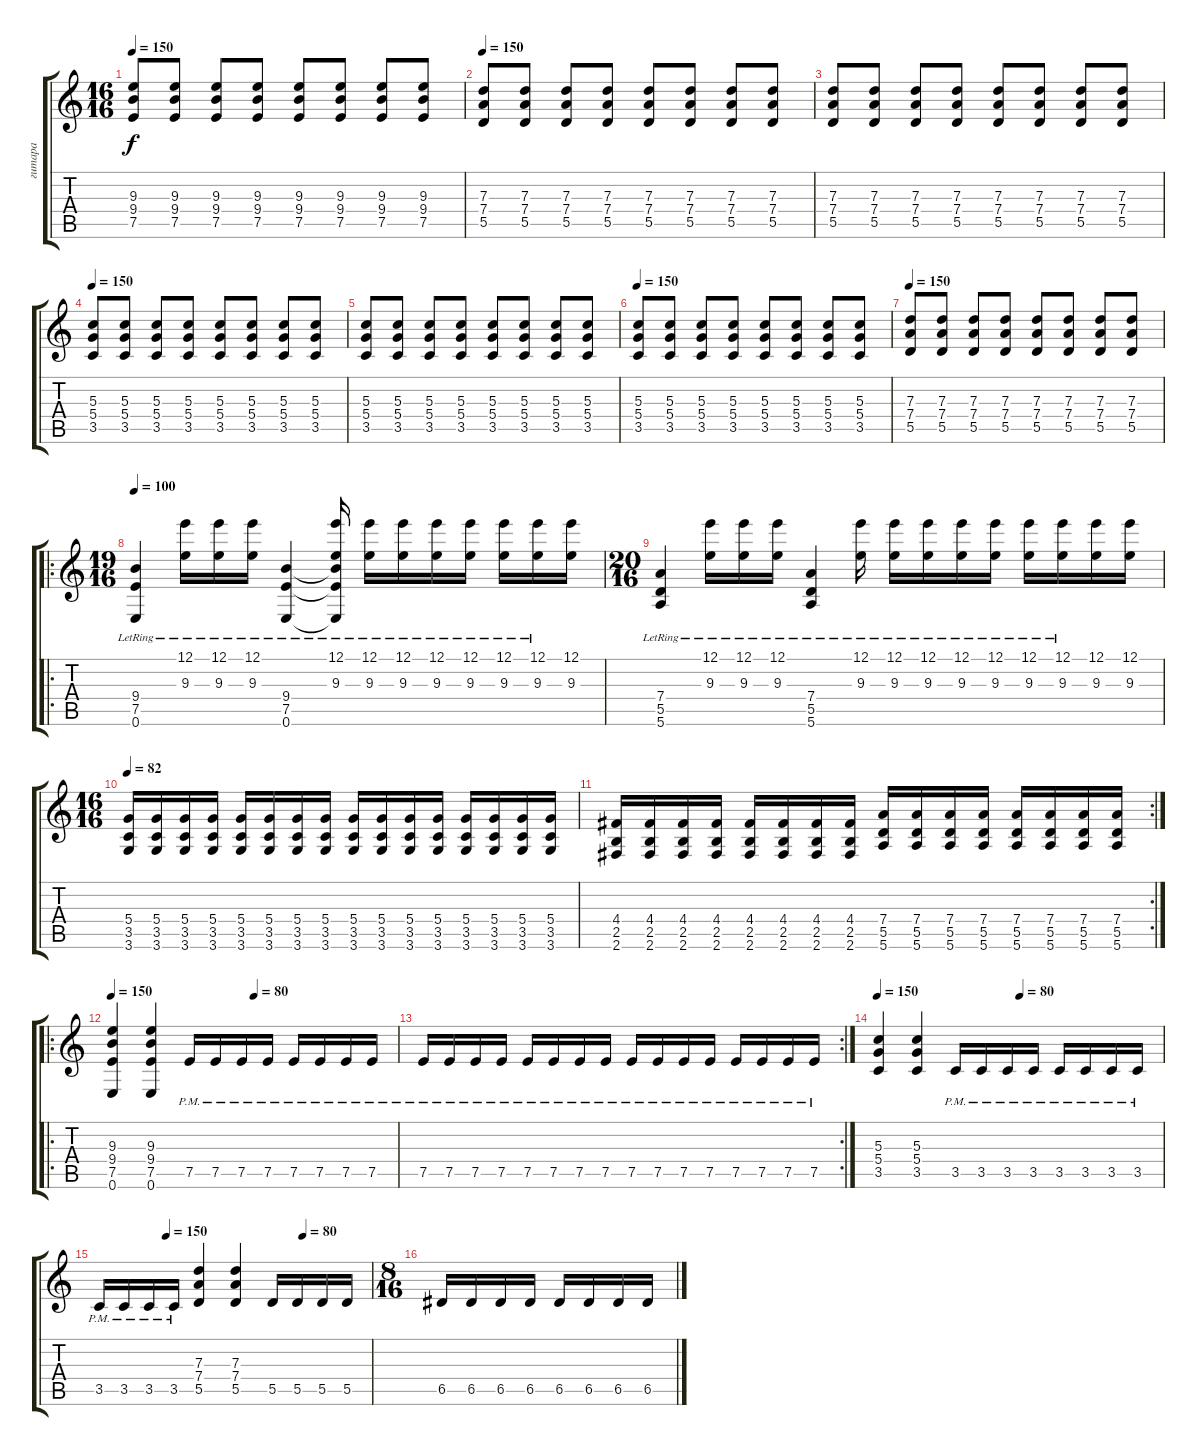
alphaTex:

\track ("гитара" "гитара") {instrument distortionguitar}
\staff {score tabs}
\tuning (E4 B3 G3 D3 A2 E2) {hide}
\ts (16 16)
\tempo 150
\clef g2
\ks c
(9.3 9.4 7.5).8{dy f} (9.3 9.4 7.5).8 (9.3 9.4 7.5).8 (9.3 9.4 7.5).8 (9.3 9.4 7.5).8 (9.3 9.4 7.5).8 (9.3 9.4 7.5).8 (9.3 9.4 7.5).8 |
\tempo 150
(7.3 7.4 5.5).8 (7.3 7.4 5.5).8 (7.3 7.4 5.5).8 (7.3 7.4 5.5).8 (7.3 7.4 5.5).8 (7.3 7.4 5.5).8 (7.3 7.4 5.5).8 (7.3 7.4 5.5).8 |
(7.3 7.4 5.5).8 (7.3 7.4 5.5).8 (7.3 7.4 5.5).8 (7.3 7.4 5.5).8 (7.3 7.4 5.5).8 (7.3 7.4 5.5).8 (7.3 7.4 5.5).8 (7.3 7.4 5.5).8 |
\tempo 150
(5.3 5.4 3.5).8 (5.3 5.4 3.5).8 (5.3 5.4 3.5).8 (5.3 5.4 3.5).8 (5.3 5.4 3.5).8 (5.3 5.4 3.5).8 (5.3 5.4 3.5).8 (5.3 5.4 3.5).8 |
(5.3 5.4 3.5).8 (5.3 5.4 3.5).8 (5.3 5.4 3.5).8 (5.3 5.4 3.5).8 (5.3 5.4 3.5).8 (5.3 5.4 3.5).8 (5.3 5.4 3.5).8 (5.3 5.4 3.5).8 |
\tempo 150
(5.3 5.4 3.5).8 (5.3 5.4 3.5).8 (5.3 5.4 3.5).8 (5.3 5.4 3.5).8 (5.3 5.4 3.5).8 (5.3 5.4 3.5).8 (5.3 5.4 3.5).8 (5.3 5.4 3.5).8 |
\tempo 150
(7.3 7.4 5.5).8 (7.3 7.4 5.5).8 (7.3 7.4 5.5).8 (7.3 7.4 5.5).8 (7.3 7.4 5.5).8 (7.3 7.4 5.5).8 (7.3 7.4 5.5).8 (7.3 7.4 5.5).8 |
\ro
\ts (19 16)
\tempo 100
(9.4{lr} 7.5{lr} 0.6).4 (12.1{lr} 9.3).16 (12.1{lr} 9.3).16 (12.1{lr} 9.3).16 (9.4{lr} 7.5{lr} 0.6).4 (12.1 9.3{lr} 9.4{t} 7.5{t} 0.6{t}).16 (12.1{lr} 9.3{lr}).16 (12.1{lr} 9.3{lr}).16 (12.1{lr} 9.3{lr}).16 (12.1{lr} 9.3{lr}).16 (12.1{lr} 9.3{lr}).16 (12.1{lr} 9.3{lr}).16 (12.1 9.3).16 |
\ts (20 16)
(7.4{lr} 5.5{lr} 5.6{lr}).4 (12.1{lr} 9.3{lr}).16 (12.1{lr} 9.3{lr}).16 (12.1{lr} 9.3{lr}).16 (7.4{lr} 5.5{lr} 5.6{lr}).4 (12.1{lr} 9.3{lr}).16 (12.1{lr} 9.3{lr}).16 (12.1{lr} 9.3{lr}).16 (12.1{lr} 9.3{lr}).16 (12.1{lr} 9.3{lr}).16 (12.1{lr} 9.3{lr}).16 (12.1{lr} 9.3{lr}).16 (12.1 9.3).16 (12.1 9.3).16 |
\ts (16 16)
\tempo 82
(5.4 3.5 3.6).16 (5.4 3.5 3.6).16 (5.4 3.5 3.6).16 (5.4 3.5 3.6).16 (5.4 3.5 3.6).16 (5.4 3.5 3.6).16 (5.4 3.5 3.6).16 (5.4 3.5 3.6).16 (5.4 3.5 3.6).16 (5.4 3.5 3.6).16 (5.4 3.5 3.6).16 (5.4 3.5 3.6).16 (5.4 3.5 3.6).16 (5.4 3.5 3.6).16 (5.4 3.5 3.6).16 (5.4 3.5 3.6).16 |
\rc 2
(4.4 2.5 2.6).16 (4.4 2.5 2.6).16 (4.4 2.5 2.6).16 (4.4 2.5 2.6).16 (4.4 2.5 2.6).16 (4.4 2.5 2.6).16 (4.4 2.5 2.6).16 (4.4 2.5 2.6).16 (7.4 5.5 5.6).16 (7.4 5.5 5.6).16 (7.4 5.5 5.6).16 (7.4 5.5 5.6).16 (7.4 5.5 5.6).16 (7.4 5.5 5.6).16 (7.4 5.5 5.6).16 (7.4 5.5 5.6).16 |
\ro
\tempo 150
\tempo (80 0.5)
(9.3 9.4 7.5 0.6).4 (9.3 9.4 7.5 0.6).4 7.5{pm}.16 7.5{pm}.16 7.5{pm}.16 7.5{pm}.16 7.5{pm}.16 7.5{pm}.16 7.5{pm}.16 7.5{pm}.16 |
\rc 2
7.5{pm}.16 7.5{pm}.16 7.5{pm}.16 7.5{pm}.16 7.5{pm}.16 7.5{pm}.16 7.5{pm}.16 7.5{pm}.16 7.5{pm}.16 7.5{pm}.16 7.5{pm}.16 7.5{pm}.16 7.5{pm}.16 7.5{pm}.16 7.5{pm}.16 7.5{pm}.16 |
\tempo 150
\tempo (80 0.5)
(5.3 5.4 3.5).4 (5.3 5.4 3.5).4 3.5{pm}.16 3.5{pm}.16 3.5{pm}.16 3.5{pm}.16 3.5{pm}.16 3.5{pm}.16 3.5{pm}.16 3.5{pm}.16 |
\tempo (150 0.25)
\tempo (80 0.75)
3.5{pm}.16 3.5{pm}.16 3.5{pm}.16 3.5{pm}.16 (7.3 7.4 5.5).4 (7.3 7.4 5.5).4 5.5.16 5.5.16 5.5.16 5.5.16 |
\ts (8 16)
6.5.16 6.5.16 6.5.16 6.5.16 6.5.16 6.5.16 6.5.16 6.5.16
